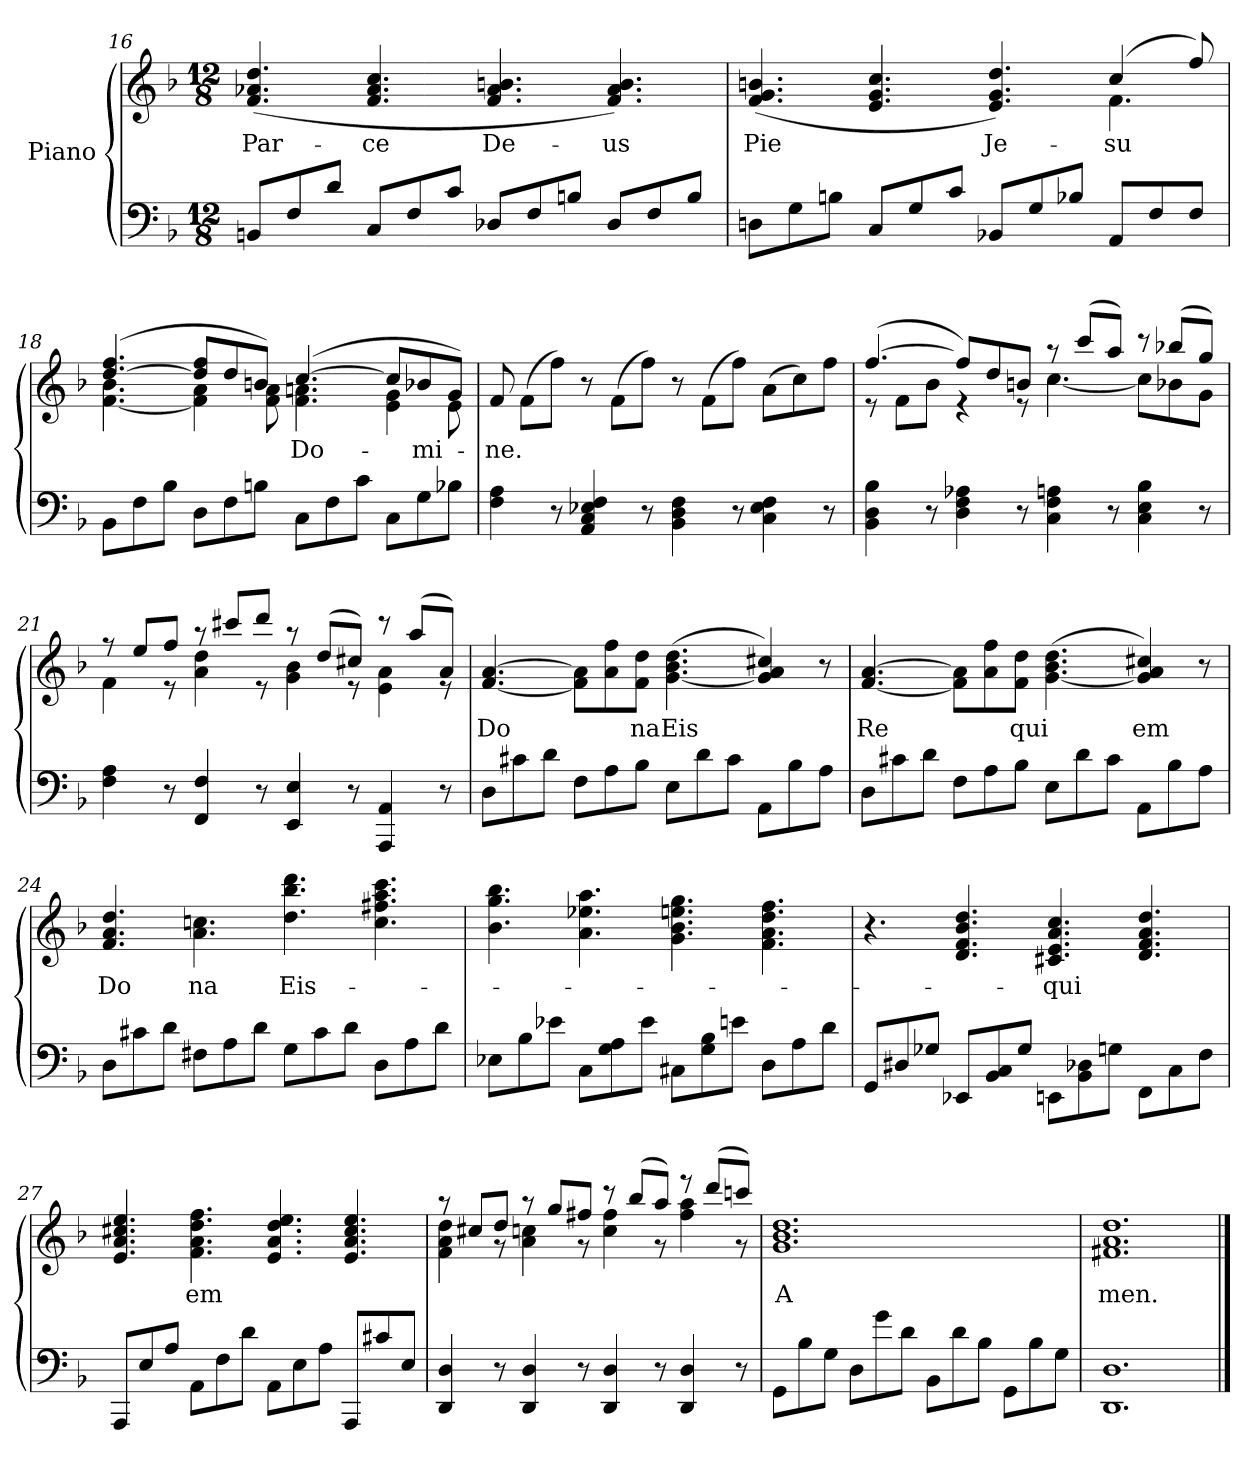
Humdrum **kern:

**kern	**kern	**text
*part1	*part1	*part1
*staff2	*staff1	*staff1
*I"Piano	*	*
!!LO:LB:g=z
*clefF4	*clefG2	*
*k[b-]	*k[b-]	*
*M12/8	*M12/8	*
=16	=16	=16
!	!	!LO:LY:b
8BBn/L	(>4.f/ 4.a-X/ 4.dd/	Par-
8F/	.	.
8d/J	.	.
!	!	!LO:LY:b
8C/L	4.f/ 4.a-/ 4.cc/	-ce
8F/	.	.
8c/J	.	.
!	!	!LO:LY:b
8D-X/L	4.f/ 4.a-/ 4.bn/	De-
8F/	.	.
8Bn/J	.	.
!	!	!LO:LY:b
8D-/L	4.f/ 4.a-/ 4.b/)	-us
8F/	.	.
8B/J	.	.
=17	=17	=17
!	!	!LO:LY:b
*	*^	*
8Dn\L	(<4.f/ 4.g/ 4.bn/	1ryy	Pie
8G\	.	.	.
8Bn\J	.	.	.
8C/L	4.e/ 4.g/ 4.cc/	.	.
8G/	.	.	.
8c/J	.	.	.
!	!	!	!LO:LY:b
8BB-X/L	4.e/ 4.g/ 4.dd/)	.	Je-
8G/	.	.	.
8B-X/J	.	8ryy	.
!	!	!	!LO:LY:b
8AA/L	(>4cc/	4.f\	-su
8F/	.	.	.
8F/J	8ff/)	.	.
!!LO:LB:g=z	!!
=18	=18	=18	=18
8BB-\L	(>[4.dd/ 4.ff/	[4.f\ 4.b-\	.
8F\	.	.	.
8B-\J	.	.	.
8D\L	8dd/] 8ff/L	4f\] 4a\	.
8F\	8dd/	.	.
8Bn\J	8bn/J)	8f\ 8a\	.
!	!	!	!LO:LY:b
8C\L	(>[4.cc/	4.f\ 4.an\	Do-
8F\	.	.	.
8c\J	.	.	.
8C\L	8cc/L]	4e\ 4g\	.
!	!	!	!LO:LY:b
8G\	8b-X/	.	-mi-
8B-X\J	8g/J)	8e\	.
=19	=19	=19	=19
!	!	!	!LO:LY:b
*	*v	*v	*
4F\ 4A\	8f/	-ne.
.	(>8f\L	.
8r	8ff\J)	.
4AA/ 4C/ 4E-X/ 4F/	8r	.
.	(>8f\L	.
8r	8ff\J)	.
4BB-\ 4D\ 4F\	8r	.
.	(>8f\L	.
8r	8ff\J)	.
4C\ 4E-\ 4F\	(>8a\L	.
.	8cc\)	.
8r	8ff\J	.
!!LO:LB:g=z
=20	=20	=20
*	*^	*
4BB-\ 4D\ 4B-\	(>[4.ff/	8re	.
.	.	8f\L	.
8r	.	8b-\J	.
4D\ 4F\ 4A-X\	8ff/L])	4re	.
.	8dd/	.	.
8r	8bn/J	8re	.
4C\ 4F\ 4An\	8raa	[4.cc\	.
.	(>8ccc/L	.	.
8r	8aa/J)	.	.
4C\ 4E\ 4B-\	8rccc	8cc\L]	.
.	(>8bb-X/L	8b-X\	.
8r	8gg/J)	8g\J	.
=21	=21	=21	=21
4F\ 4A\	8rff	4f\	.
.	8ee/L	.	.
8r	8ff/J	8re	.
4FF/ 4F/	8raa	4a\ 4dd\	.
.	8ccc#X/L	.	.
8r	8ddd/J	8re	.
4EE/ 4E/	8raa	4g\ 4b-\	.
.	(>8dd/L	.	.
8r	8cc#X/J)	8re	.
4AAA/ 4AA/	8rccc	4e\ 4a\	.
.	(>8aa/L	.	.
8r	8a/J)	8re	.
!!LO:LB:g=z
=22	=22	=22	=22
!	!	!	!LO:LY:b
*	*v	*v	*
8D\L	[4.f/ [4.a/	Do
8c#X\	.	.
8d\J	.	.
8F\L	8f\] 8a\]L	.
8A\	8a\ 8ff\	.
!	!	!LO:LY:b
8B-\J	8f\ 8dd\J	na
!	!	!LO:LY:b
8E\L	(>[4.g\ 4.b-\ 4.dd\	Eis
8d\	.	.
8c#\J	.	.
8AA\L	4g/] 4a/ 4cc#X/)	.
8B-\	.	.
8A\J	8r	.
=23	=23	=23
!	!	!LO:LY:b
8D\L	[4.f/ [4.a/	Re
8c#X\	.	.
8d\J	.	.
8F\L	8f\] 8a\]L	.
8A\	8a\ 8ff\	.
!	!	!LO:LY:b
8B-\J	8f\ 8dd\J	qui
8E\L	(>[4.g\ 4.b-\ 4.dd\	.
8d\	.	.
8c#\J	.	.
!	!	!LO:LY:b
8AA\L	4g/] 4a/ 4cc#X/)	em
8B-\	.	.
8A\J	8r	.
=24	=24	=24
!	!	!LO:LY:b
8D\L	4.f/ 4.a/ 4.dd/	Do
8c#X\	.	.
8d\J	.	.
!	!	!LO:LY:b
8F#X\L	4.a\ 4.ccn\	na
8A\	.	.
8d\J	.	.
!	!	!LO:LY:b
8G\L	4.dd\ 4.bb-\ 4.ddd\	Eis-
8c#\	.	.
8d\J	.	.
8D\L	4.cc\ 4.ff#X\ 4.aa\ 4.ccc\	.
8A\	.	.
8d\J	.	.
!!LO:PB:g=z
=25	=25	=25
8E-X\L	4.b-\ 4.gg\ 4.bb-\	.
8B-\	.	.
8e-X\J	.	.
8C\L	4.a\ 4.ee-X\ 4.aa\	.
8G\ 8A\	.	.
8e-\J	.	.
8C#X\L	4.g\ 4.b-\ 4.een\ 4.gg\	.
8G\ 8B-\	.	.
8en\J	.	.
8D\L	4.f\ 4.a\ 4.dd\ 4.ff\	.
8A\	.	.
8d\J	.	.
=26	=26	=26
8GG/L	4.r	.
8D#X/	.	.
8G-X/J	.	.
8EE-X/L	4.d/ 4.f/ 4.b-/ 4.dd/	.
8BB-/ 8C/	.	.
8G-/J	.	.
!	!	!LO:LY:b
8EEn\L	4.c#X/ 4.e/ 4.a/ 4.cc/	qui
8BB-\ 8D-X\	.	.
8Gn\J	.	.
8FF\L	4.d/ 4.f/ 4.a/ 4.dd/	.
8C\	.	.
8F\J	.	.
!!LO:LB:g=z
=27	=27	=27
8AAA/L	4.e/ 4.a/ 4.cc#X/ 4.ee/	.
8E/	.	.
8A/J	.	.
!	!	!LO:LY:b
8AA\L	4.f\ 4.a\ 4.dd\ 4.ff\	em
8F\	.	.
8d\J	.	.
8AA\L	4.e/ 4.a/ 4.dd/ 4.ee/	.
8E\	.	.
8A\J	.	.
8AAA/L	4.e/ 4.a/ 4.cc#/ 4.ee/	.
8c#X/	.	.
8E/J	.	.
=28	=28	=28
*	*^	*
4DD/ 4D/	8raa	4f\ 4a\ 4dd\	.
.	8cc#X/L	.	.
8r	8dd/J	8rg	.
4DD/ 4D/	8raa	4a\ 4ccn\	.
.	8gg/L	.	.
8r	8ff#X/J	8rg	.
4DD/ 4D/	8rccc	4cc\ 4ff#\	.
.	(>8bb-/L	.	.
8r	8aa/J)	8r	.
4DD/ 4D/	8reee	4ff#\ 4aa\	.
.	(>8ddd/L	.	.
8r	8cccn/J)	8r	.
=29	=29	=29	=29
!	!	!	!LO:LY:b
*	*v	*v	*
8GG\L	1.g 1.b- 1.dd	A
8B-\	.	.
8G\J	.	.
8D\L	.	.
8g\	.	.
8d\J	.	.
8BB-\L	.	.
8d\	.	.
8B-\J	.	.
8GG\L	.	.
8B-\	.	.
8G\J	.	.
!!LO:LB:g=z
=30	=30	=30
!	!	!LO:LY:b
1.DD 1.D	1.f#X 1.a 1.dd	men.
==	==	==
*-	*-	*-
